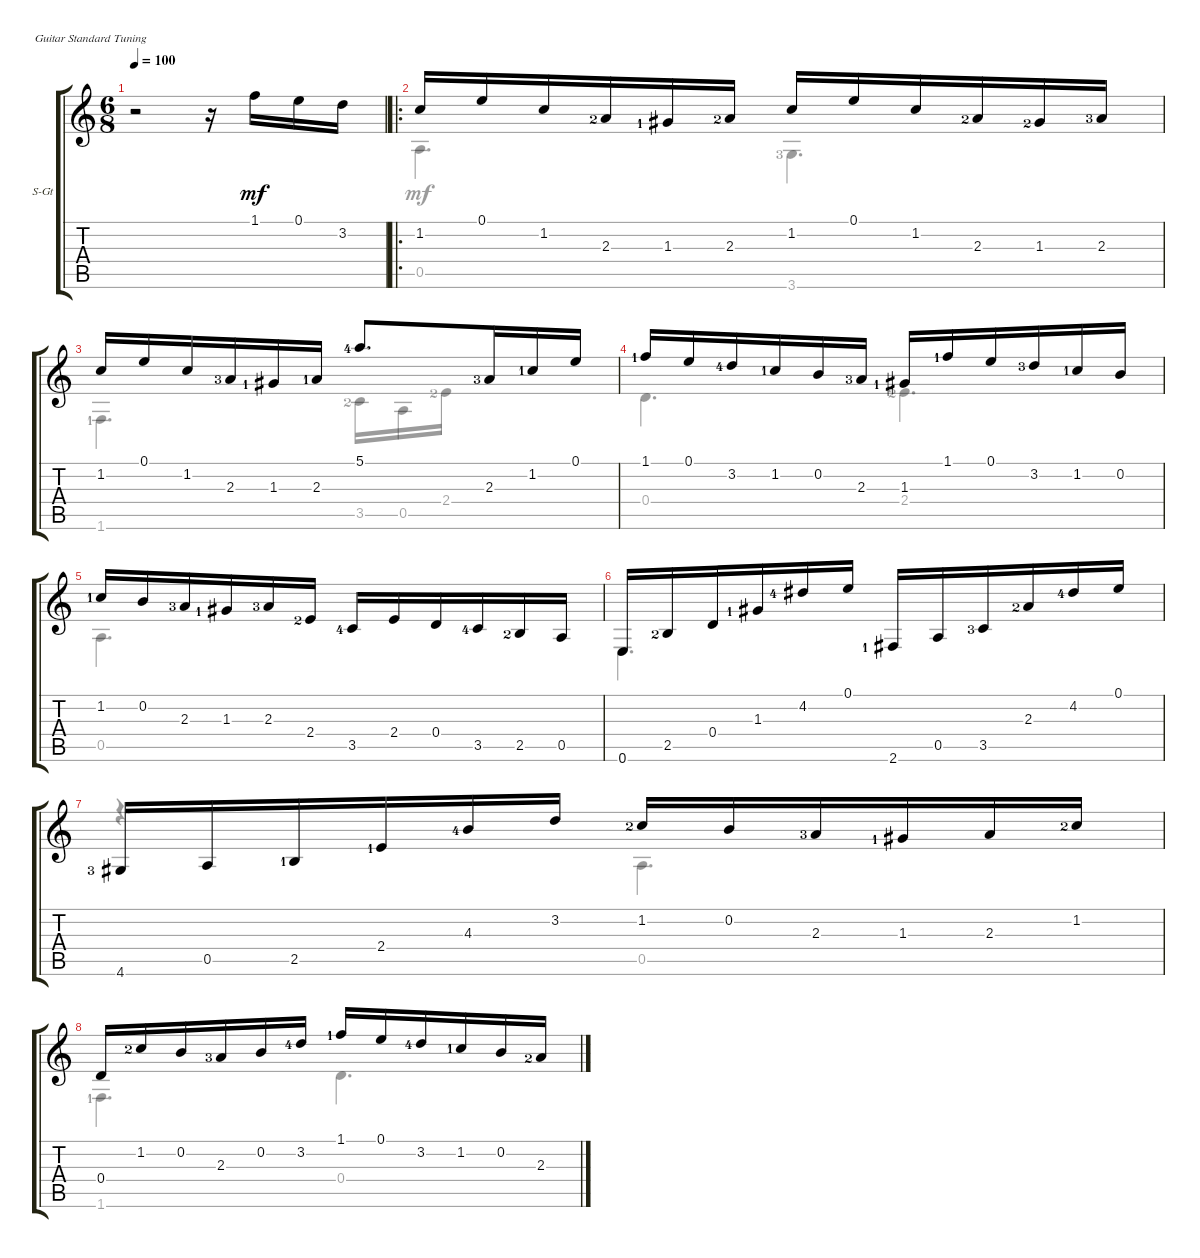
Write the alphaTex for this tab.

\defaultSystemsLayout 4
\bracketExtendMode groupsimilarinstruments
\firstSystemTrackNameOrientation horizontal
\otherSystemsTrackNameOrientation horizontal
\track ("Steel Guitar" "S-Gt") {instrument acousticguitarsteel}
\staff {score tabs}
\tuning (E4 B3 G3 D3 A2 E2)
\voice
\ts (6 8)
\tempo 100
\clef g2
\ks aminor
r.2{dy mf instrument acousticguitarsteel} r.16 1.1.16 0.1.16 3.2.16 |
\ro
1.2.16 0.1.16 1.2.16 2.3{lf 3}.16 1.3{lf 2}.16 2.3{lf 3}.16 1.2.16 0.1.16 1.2.16 2.3{lf 3}.16 1.3{lf 3}.16 2.3{lf 4}.16 |
1.2.16 0.1.16 1.2.16 2.3{lf 4}.16 1.3{lf 2}.16 2.3{lf 2}.16 5.1{lf 5}.8{d} 2.3{lf 4}.16 1.2{lf 2}.16 0.1.16 |
1.1{lf 2}.16 0.1.16 3.2{lf 5}.16 1.2{lf 2}.16 0.2.16 2.3{lf 4}.16 1.3{lf 2}.16 1.1{lf 2}.16 0.1.16 3.2{lf 4}.16 1.2{lf 2}.16 0.2.16 |
1.2{lf 2}.16 0.2.16 2.3{lf 4}.16 1.3{lf 2}.16 2.3{lf 4}.16 2.4{lf 3}.16 3.5{lf 5}.16 2.4.16 0.4.16 3.5{lf 5}.16 2.5{lf 3}.16 0.5.16 |
0.6.16 2.5{lf 3}.16 0.4.16 1.3{lf 2}.16 4.2{lf 5}.16 0.1.16 2.6{lf 2}.16 0.5.16 3.5{lf 4}.16 2.3{lf 3}.16 4.2{lf 5}.16 0.1.16 |
4.6{lf 4}.16 0.5.16 2.5{lf 2}.16 2.4{lf 2}.16 4.3{lf 5}.16 3.2.16 1.2{lf 3}.16 0.2.16 2.3{lf 4}.16 1.3{lf 2}.16 2.3.16 1.2{lf 3}.16 |
0.4.16 1.2{lf 3}.16 0.2.16 2.3{lf 4}.16 0.2.16 3.2{lf 5}.16 1.1{lf 2}.16 0.1.16 3.2{lf 5}.16 1.2{lf 2}.16 0.2.16 2.3{lf 3}.16
\voice
\clef g2
\ottava regular
\simile none
\ks aminor
|
0.5.4{d} 3.6{lf 4}.4{d} |
1.6{lf 2}.4{d} 3.5{lf 3}.16 0.5.16 2.4{lf 3}.16 |
0.4.4{d} 2.4{lf 3}.4{d} |
0.5.4{d} |
0.6.4{d} |
r.4{d} 0.5.4{d} |
1.6{lf 2}.4{d} 0.4.4{d}
